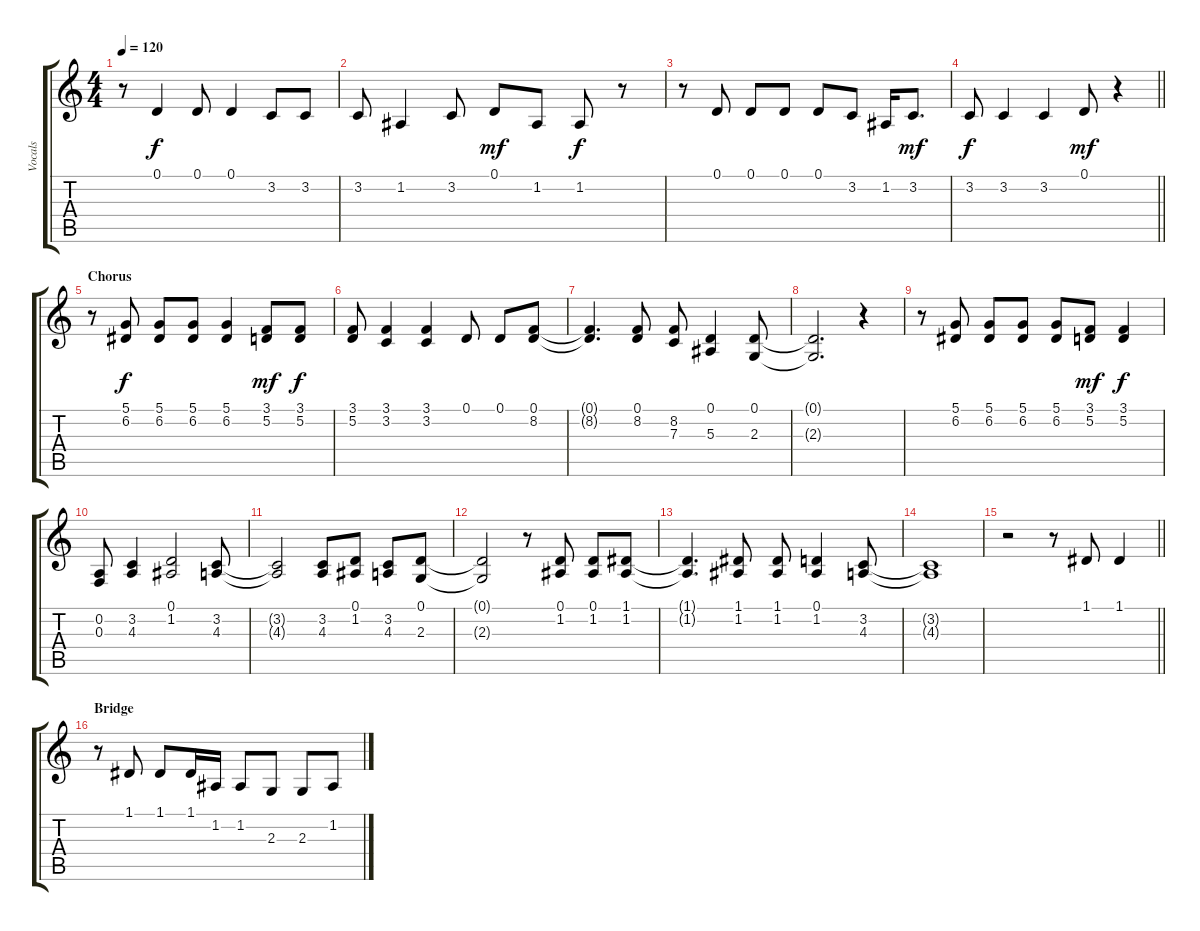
\track ("Vocals" "Vocals") {instrument sopranosax}
\staff {score tabs}
\tuning (D4 A3 F3 C3 G2 D2) {hide}
\ts (4 4)
\tempo 120
\clef g2
\ks c
r.8{dy f} 0.1.4 0.1.8 0.1.4 3.2.8 3.2.8 |
3.2.8 1.2.4 3.2.8 0.1.8{dy mf} 1.2.8 1.2.8{dy f} r.8 |
r.8 0.1.8 0.1.8 0.1.8 0.1.8 3.2.8 1.2.16 3.2.8{d dy mf} |
\barLineRight lightlight
3.2.8{dy f} 3.2.4 3.2.4 0.1.8{dy mf} r.4 |
\section ("" "Chorus")
r.8 (5.1 6.2).8{dy f} (5.1 6.2).8 (5.1 6.2).8 (5.1 6.2).4 (3.1 5.2).8{dy mf} (3.1 5.2).8{dy f} |
(3.1 5.2).8 (3.1 3.2).4 (3.1 3.2).4 0.1.8 0.1.8 (0.1 8.2).8 |
(0.1{t} 8.2{t}).4{d} (0.1 8.2).8 (8.2 7.3).8 (0.1 5.3).4 (0.1 2.3).8 |
(0.1{t} 2.3{t}).2{d} r.4 |
r.8 (5.1 6.2).8 (5.1 6.2).8 (5.1 6.2).8 (5.1 6.2).8 (3.1 5.2).8{dy mf} (3.1 5.2).4{dy f} |
(0.2 0.3).8 (3.2 4.3).4 (0.1 1.2).2 (3.2 4.3).8 |
(3.2{t} 4.3{t}).2 (3.2 4.3).8 (0.1 1.2).8 (3.2 4.3).8 (0.1 2.3).8 |
(0.1{t} 2.3{t}).2 r.8 (0.1 1.2).8 (0.1 1.2).8 (1.1 1.2).8 |
(1.1{t} 1.2{t}).4{d} (1.1 1.2).8 (1.1 1.2).8 (0.1 1.2).4 (3.2 4.3).8 |
(3.2{t} 4.3{t}).1 |
\barLineRight lightlight
r.2 r.8 1.1.8 1.1.4 |
\section ("" "Bridge")
r.8 1.1.8 1.1.8 1.1.16 1.2.16 1.2.8 2.3.8 2.3.8 1.2.8
